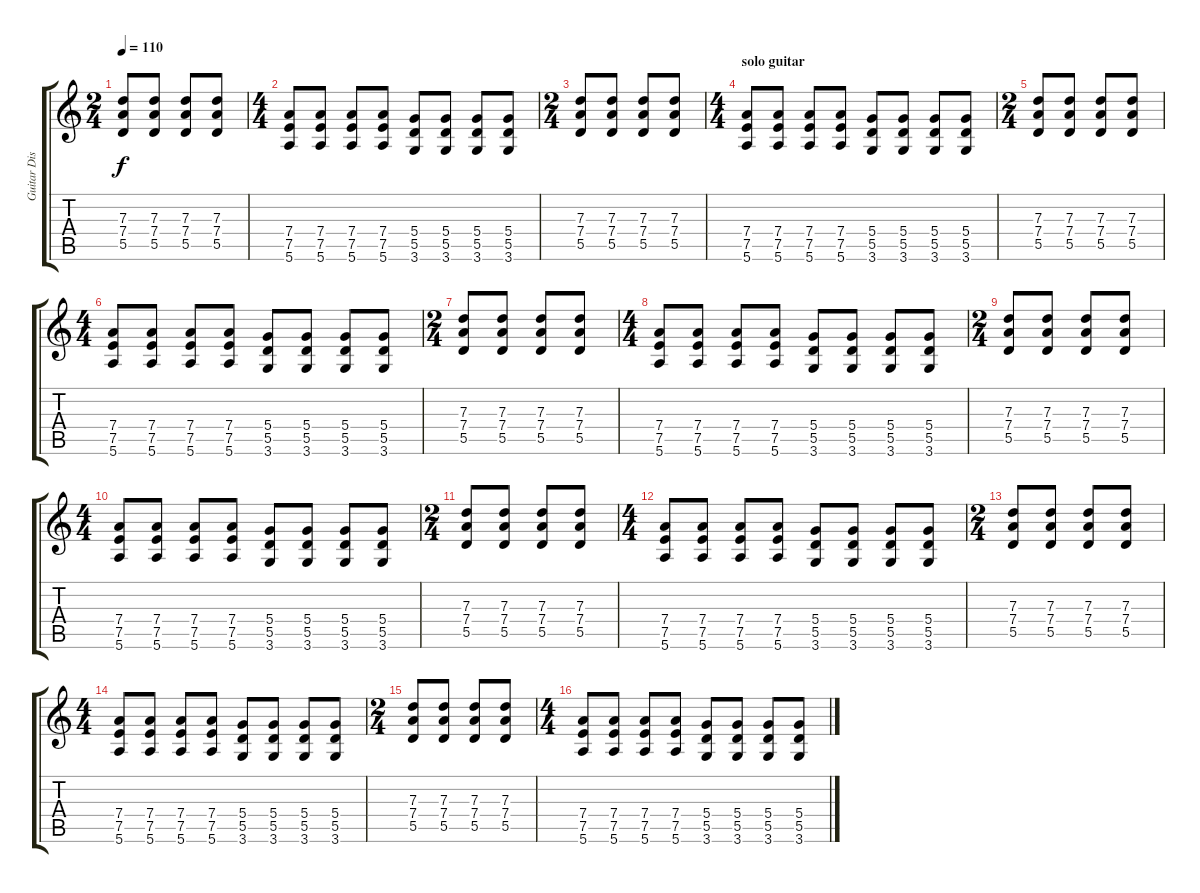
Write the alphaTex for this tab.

\track ("Guitar Disto" "Guitar Dis") {instrument overdrivenguitar}
\staff {score tabs}
\tuning (E4 B3 G3 D3 A2 E2) {hide}
\ts (2 4)
\tempo 110
\clef g2
\ks c
(7.3 7.4 5.5).8{dy f} (7.3 7.4 5.5).8 (7.3 7.4 5.5).8 (7.3 7.4 5.5).8 |
\ts (4 4)
(7.4 7.5 5.6).8 (7.4 7.5 5.6).8 (7.4 7.5 5.6).8 (7.4 7.5 5.6).8 (5.4 5.5 3.6).8 (5.4 5.5 3.6).8 (5.4 5.5 3.6).8 (5.4 5.5 3.6).8 |
\ts (2 4)
(7.3 7.4 5.5).8 (7.3 7.4 5.5).8 (7.3 7.4 5.5).8 (7.3 7.4 5.5).8 |
\ts (4 4)
\section ("" "solo guitar")
(7.4 7.5 5.6).8{balance 8} (7.4 7.5 5.6).8 (7.4 7.5 5.6).8 (7.4 7.5 5.6).8 (5.4 5.5 3.6).8 (5.4 5.5 3.6).8 (5.4 5.5 3.6).8 (5.4 5.5 3.6).8 |
\ts (2 4)
(7.3 7.4 5.5).8 (7.3 7.4 5.5).8 (7.3 7.4 5.5).8 (7.3 7.4 5.5).8 |
\ts (4 4)
(7.4 7.5 5.6).8{balance 8} (7.4 7.5 5.6).8 (7.4 7.5 5.6).8 (7.4 7.5 5.6).8 (5.4 5.5 3.6).8 (5.4 5.5 3.6).8 (5.4 5.5 3.6).8 (5.4 5.5 3.6).8 |
\ts (2 4)
(7.3 7.4 5.5).8 (7.3 7.4 5.5).8 (7.3 7.4 5.5).8 (7.3 7.4 5.5).8 |
\ts (4 4)
(7.4 7.5 5.6).8{balance 8} (7.4 7.5 5.6).8 (7.4 7.5 5.6).8 (7.4 7.5 5.6).8 (5.4 5.5 3.6).8 (5.4 5.5 3.6).8 (5.4 5.5 3.6).8 (5.4 5.5 3.6).8 |
\ts (2 4)
(7.3 7.4 5.5).8 (7.3 7.4 5.5).8 (7.3 7.4 5.5).8 (7.3 7.4 5.5).8 |
\ts (4 4)
(7.4 7.5 5.6).8{balance 8} (7.4 7.5 5.6).8 (7.4 7.5 5.6).8 (7.4 7.5 5.6).8 (5.4 5.5 3.6).8 (5.4 5.5 3.6).8 (5.4 5.5 3.6).8 (5.4 5.5 3.6).8 |
\ts (2 4)
(7.3 7.4 5.5).8 (7.3 7.4 5.5).8 (7.3 7.4 5.5).8 (7.3 7.4 5.5).8 |
\ts (4 4)
(7.4 7.5 5.6).8{balance 8} (7.4 7.5 5.6).8 (7.4 7.5 5.6).8 (7.4 7.5 5.6).8 (5.4 5.5 3.6).8 (5.4 5.5 3.6).8 (5.4 5.5 3.6).8 (5.4 5.5 3.6).8 |
\ts (2 4)
(7.3 7.4 5.5).8 (7.3 7.4 5.5).8 (7.3 7.4 5.5).8 (7.3 7.4 5.5).8 |
\ts (4 4)
(7.4 7.5 5.6).8{balance 8} (7.4 7.5 5.6).8 (7.4 7.5 5.6).8 (7.4 7.5 5.6).8 (5.4 5.5 3.6).8 (5.4 5.5 3.6).8 (5.4 5.5 3.6).8 (5.4 5.5 3.6).8 |
\ts (2 4)
(7.3 7.4 5.5).8 (7.3 7.4 5.5).8 (7.3 7.4 5.5).8 (7.3 7.4 5.5).8 |
\ts (4 4)
(7.4 7.5 5.6).8{balance 8} (7.4 7.5 5.6).8 (7.4 7.5 5.6).8 (7.4 7.5 5.6).8 (5.4 5.5 3.6).8 (5.4 5.5 3.6).8 (5.4 5.5 3.6).8 (5.4 5.5 3.6).8
